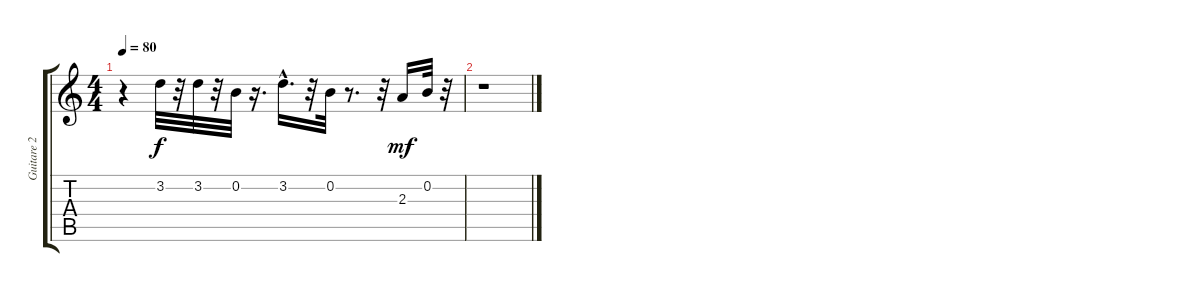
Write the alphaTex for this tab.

\track ("Guitare 2" "Guitare 2") {instrument distortionguitar}
\staff {score tabs}
\tuning (E4 B3 G3 D3 A2 E2) {hide}
\ts (4 4)
\tempo 80
\clef g2
\ks c
r.4{dy mf} 3.2.32{dy f} r.32 3.2.32 r.32 0.2.32 r.16{d} 3.2{hac}.16{d} r.32 0.2.32 r.8{d} r.32 2.3.16{dy mf} 0.2.32 r.32 |
r.1
